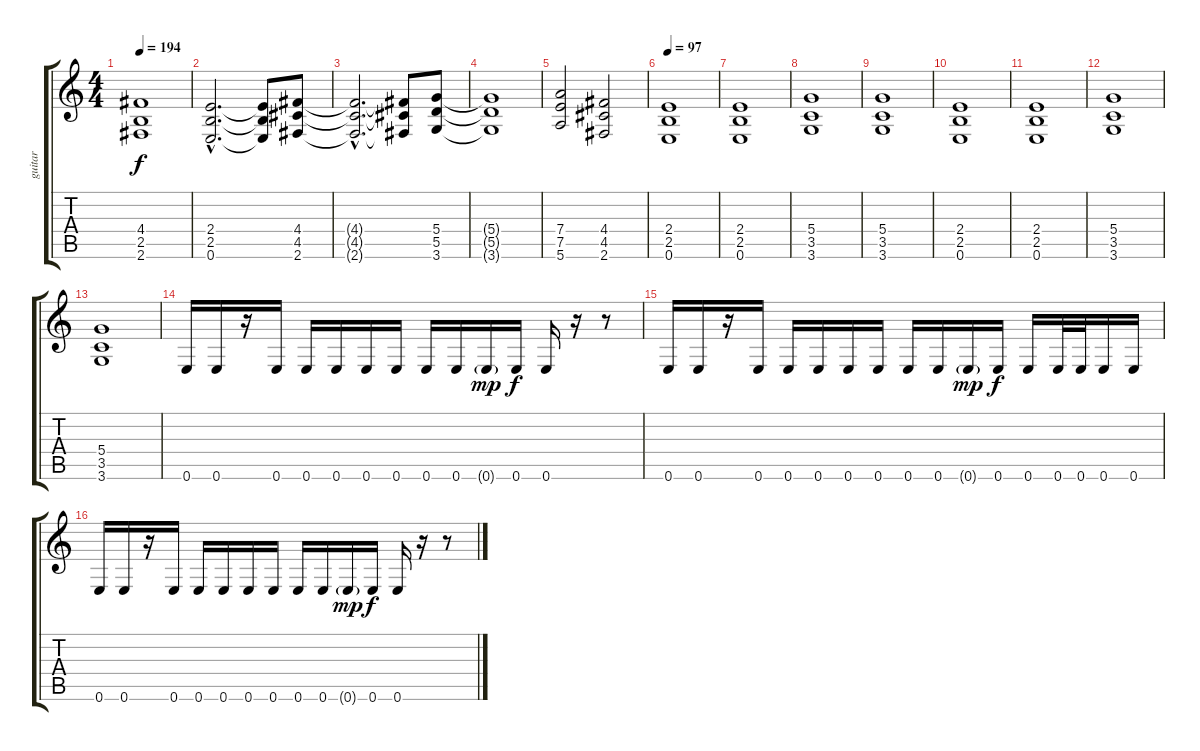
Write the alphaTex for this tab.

\track ("guitar" "guitar") {instrument overdrivenguitar}
\staff {score tabs}
\tuning (E4 B3 G3 D3 A2 E2) {hide}
\ts (4 4)
\tempo 194
\clef g2
\ks c
(4.4 2.5 2.6).1{dy f} |
(2.4{hac} 2.5{hac} 0.6{hac}).2{d} (2.4{t} 2.5{t} 0.6{t}).8 (4.4 4.5 2.6).8 |
(4.4{hac t} 4.5{hac t} 2.6{hac t}).2{d} (4.4{t} 4.5{t} 2.6{t}).8 (5.4 5.5 3.6).8 |
(5.4{t} 5.5{t} 3.6{t}).1 |
(7.4 7.5 5.6).2 (4.4 4.5 2.6).2 |
\tempo 97
(2.4 2.5 0.6).1{balance 8} |
(2.4 2.5 0.6).1 |
(5.4 3.5 3.6).1 |
(5.4 3.5 3.6).1 |
(2.4 2.5 0.6).1 |
(2.4 2.5 0.6).1 |
(5.4 3.5 3.6).1 |
(5.4 3.5 3.6).1 |
0.6.16 0.6.16 r.16 0.6.16 0.6.16 0.6.16 0.6.16 0.6.16 0.6.16 0.6.16 0.6{g}.16{dy mp} 0.6.16{dy f} 0.6.16 r.16 r.8 |
0.6.16 0.6.16 r.16 0.6.16 0.6.16 0.6.16 0.6.16 0.6.16 0.6.16 0.6.16 0.6{g}.16{dy mp} 0.6.16{dy f} 0.6.16 0.6.32 0.6.32 0.6.16 0.6.16 |
0.6.16 0.6.16 r.16 0.6.16 0.6.16 0.6.16 0.6.16 0.6.16 0.6.16 0.6.16 0.6{g}.16{dy mp} 0.6.16{dy f} 0.6.16 r.16 r.8
